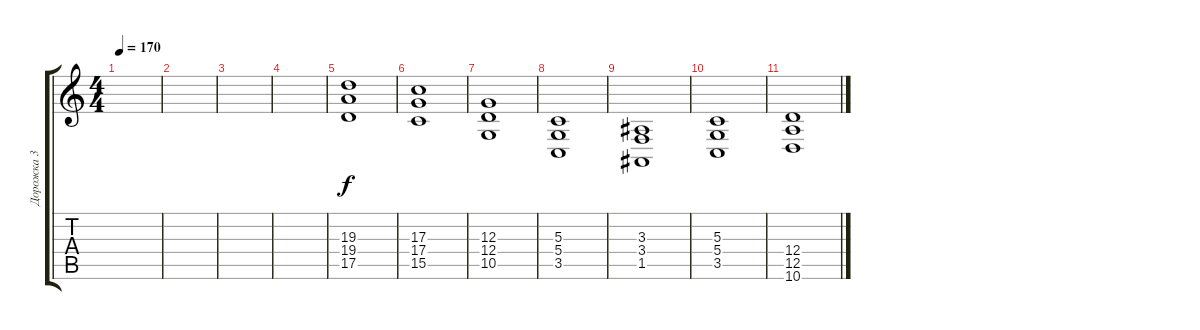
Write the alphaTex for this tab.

\track ("Дорожка 3" "Дорожка 3") {instrument brightacousticpiano}
\staff {score tabs}
\tuning (E4 B3 G3 D3 A2 E2) {hide}
\ts (4 4)
\tempo 170
\clef g2
\ks c
|
|
|
|
(19.3 19.4 17.5).1 |
(17.3 17.4 15.5).1 |
(12.3 12.4 10.5).1 |
(5.3 5.4 3.5).1 |
(3.3 3.4 1.5).1 |
(5.3 5.4 3.5).1 |
(12.4 12.5 10.6).1
